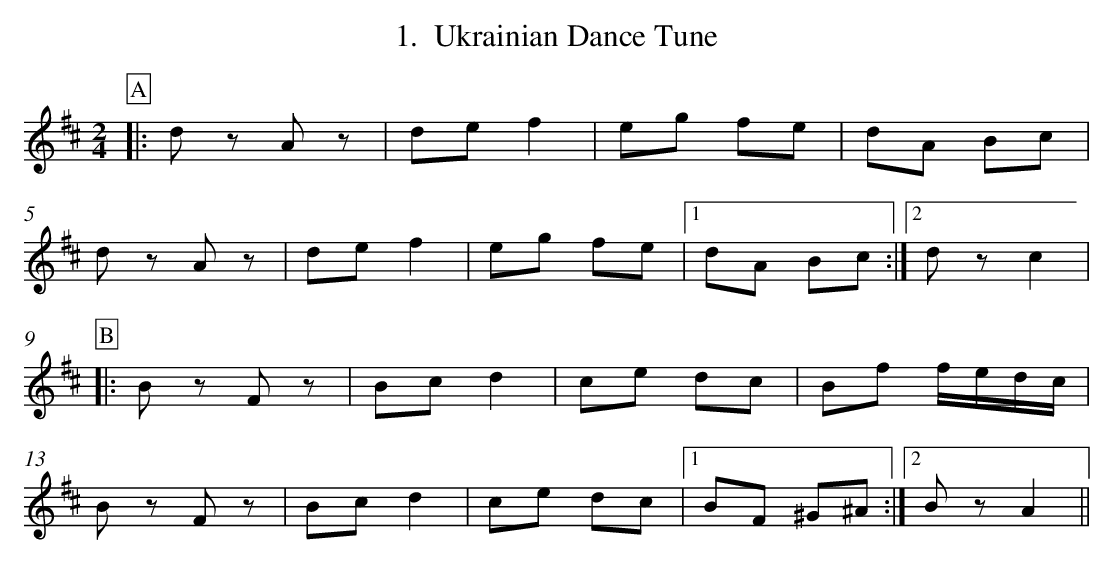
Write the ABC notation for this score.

X:1
T:Ukrainian Dance Tune
L:1/8
M:2/4
K:D
P:A
|: dz Az | de f2 | eg fe | dA Bc |
dz Az | de f2 | eg fe |1 dA Bc :|2 dz c2 |
P:B
|: Bz Fz | Bc d2 | ce dc | Bf f/2e/2d/2c/2 |
Bz Fz | Bc d2 | ce dc |1 BF ^G^A :|2 Bz A2 ||
